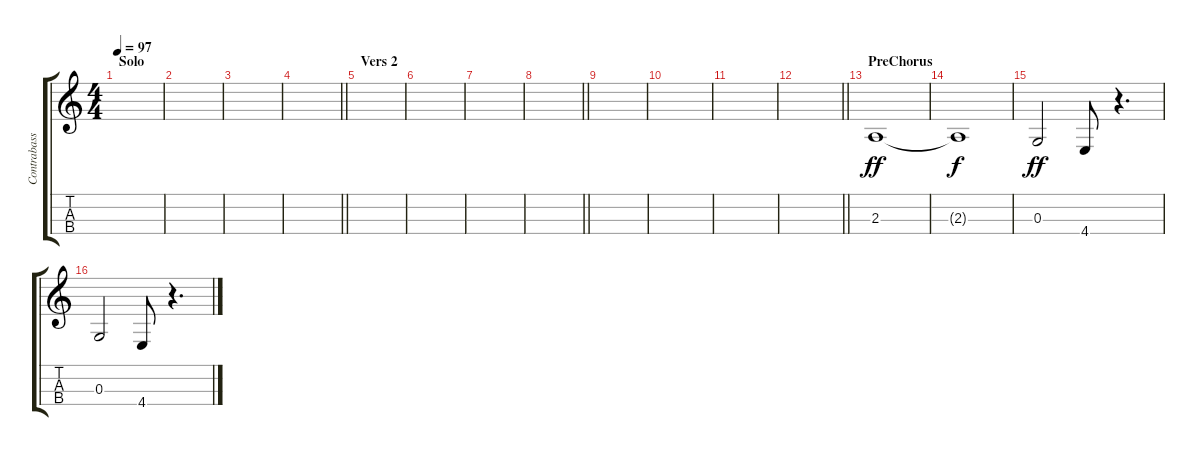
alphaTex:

\track ("Contrabass" "Contrabass") {instrument contrabass}
\staff {score tabs}
\tuning (A3 D3 G2 C2) {hide}
\ts (4 4)
\section ("" "Solo")
\tempo 97
\clef g2
\ks c
|
|
|
\barLineRight lightlight
|
\section ("" "Vers 2")
|
|
|
\barLineRight lightlight
|
|
|
|
\barLineRight lightlight
|
\section ("" "PreChorus")
2.3.1{dy ff} |
2.3{t}.1{dy f} |
0.3.2{dy ff} 4.4.8 r.4{d} |
0.3.2 4.4.8 r.4{d}
